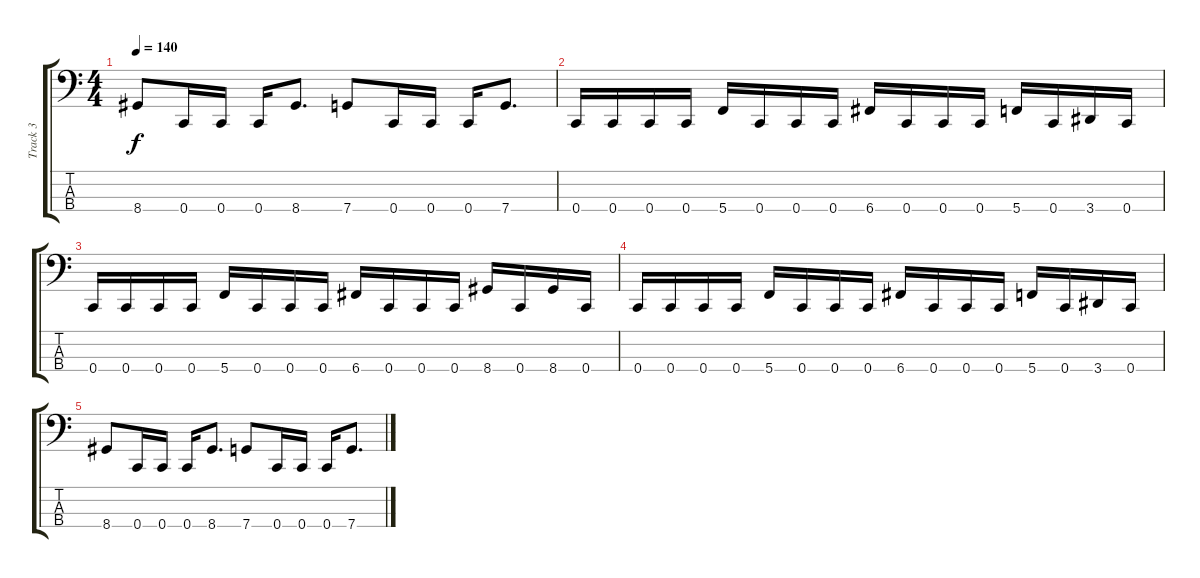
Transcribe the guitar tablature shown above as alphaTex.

\track ("Track 3" "Track 3") {instrument electricbasspick}
\staff {score tabs}
\tuning (F2 C2 G1 C1) {hide}
\ts (4 4)
\tempo 140
\clef f4
\ks c
8.4.8{dy f} 0.4.16 0.4.16 0.4.16 8.4.8{d} 7.4.8 0.4.16 0.4.16 0.4.16 7.4.8{d} |
0.4.16 0.4.16 0.4.16 0.4.16 5.4.16 0.4.16 0.4.16 0.4.16 6.4.16 0.4.16 0.4.16 0.4.16 5.4.16 0.4.16 3.4.16 0.4.16 |
0.4.16 0.4.16 0.4.16 0.4.16 5.4.16 0.4.16 0.4.16 0.4.16 6.4.16 0.4.16 0.4.16 0.4.16 8.4.16 0.4.16 8.4.16 0.4.16 |
0.4.16 0.4.16 0.4.16 0.4.16 5.4.16 0.4.16 0.4.16 0.4.16 6.4.16 0.4.16 0.4.16 0.4.16 5.4.16 0.4.16 3.4.16 0.4.16 |
8.4.8 0.4.16 0.4.16 0.4.16 8.4.8{d} 7.4.8 0.4.16 0.4.16 0.4.16 7.4.8{d}
